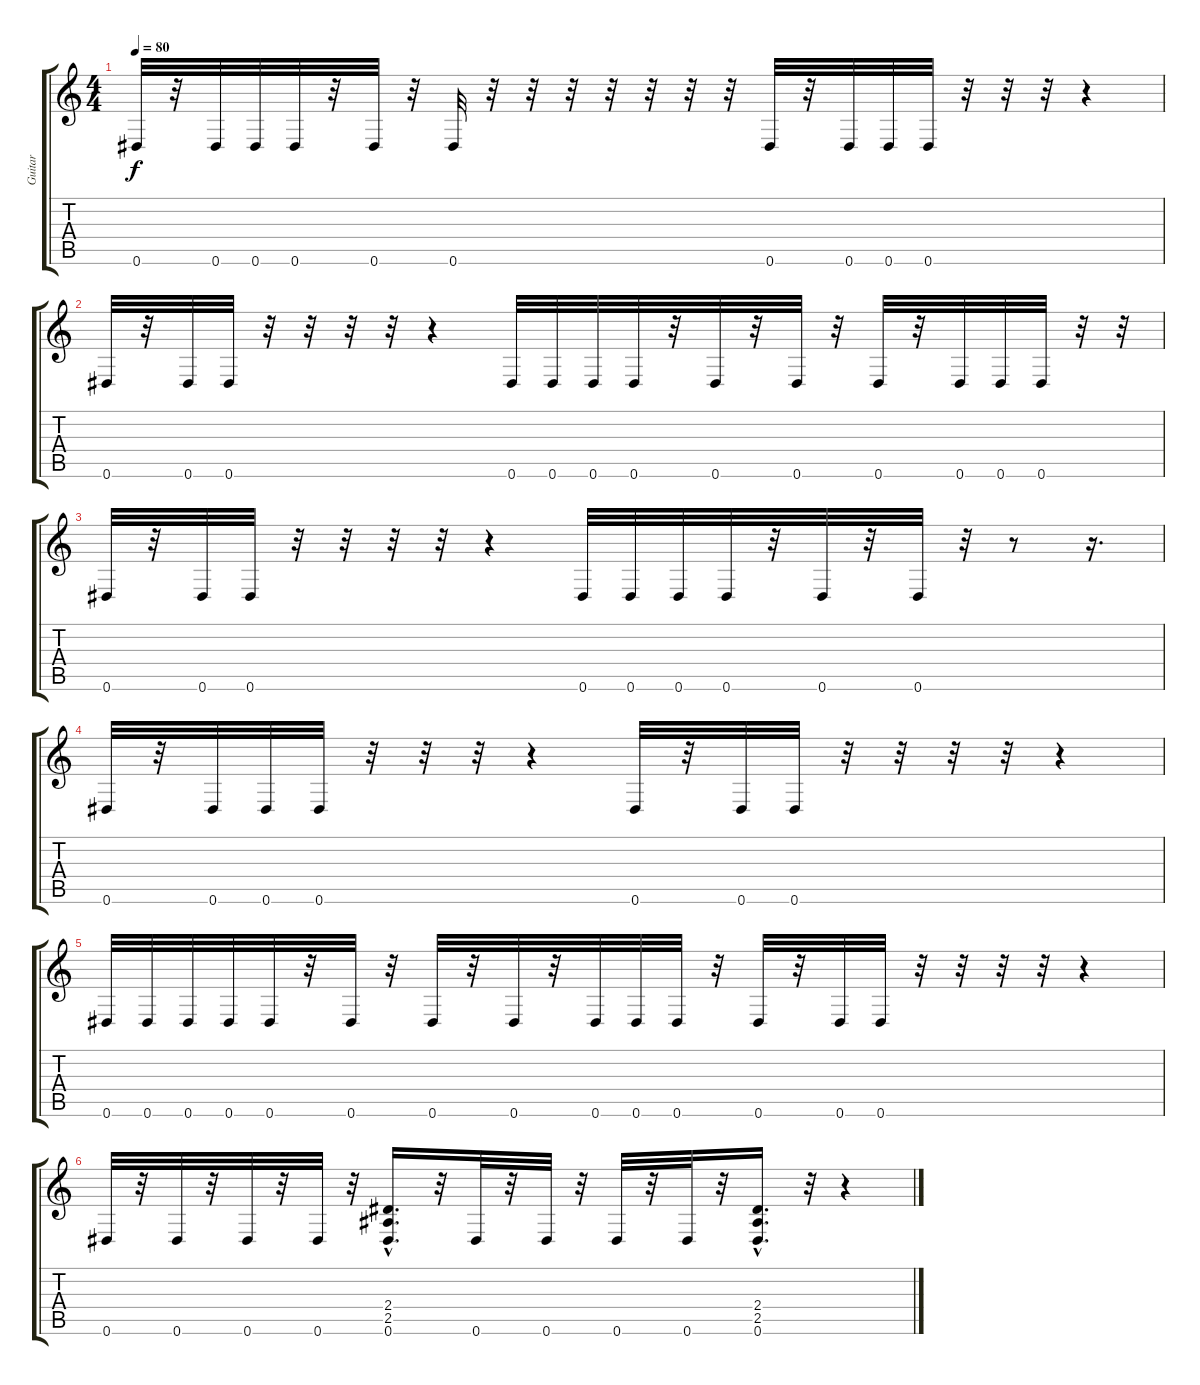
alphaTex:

\track ("Guitar" "Guitar") {instrument distortionguitar}
\staff {score tabs}
\tuning (Eb4 Bb3 Gb3 Db3 Ab2 Eb2) {hide}
\ts (4 4)
\tempo 80
\clef g2
\ks c
0.6.32{dy f} r.32 0.6.32 0.6.32 0.6.32 r.32 0.6.32 r.32 0.6.32 r.32 r.32 r.32 r.32 r.32 r.32 r.32 0.6.32 r.32 0.6.32 0.6.32 0.6.32 r.32 r.32 r.32 r.4 |
0.6.32 r.32 0.6.32 0.6.32 r.32 r.32 r.32 r.32 r.4 0.6.32 0.6.32 0.6.32 0.6.32 r.32 0.6.32 r.32 0.6.32 r.32 0.6.32 r.32 0.6.32 0.6.32 0.6.32 r.32 r.32 |
0.6.32 r.32 0.6.32 0.6.32 r.32 r.32 r.32 r.32 r.4 0.6.32 0.6.32 0.6.32 0.6.32 r.32 0.6.32 r.32 0.6.32 r.32 r.8 r.16{d} |
0.6.32 r.32 0.6.32 0.6.32 0.6.32 r.32 r.32 r.32 r.4 0.6.32 r.32 0.6.32 0.6.32 r.32 r.32 r.32 r.32 r.4 |
0.6.32 0.6.32 0.6.32 0.6.32 0.6.32 r.32 0.6.32 r.32 0.6.32 r.32 0.6.32 r.32 0.6.32 0.6.32 0.6.32 r.32 0.6.32 r.32 0.6.32 0.6.32 r.32 r.32 r.32 r.32 r.4 |
0.6.32 r.32 0.6.32 r.32 0.6.32 r.32 0.6.32 r.32 (2.4{hac} 2.5{hac} 0.6{hac}).16{d} r.32 0.6.32 r.32 0.6.32 r.32 0.6.32 r.32 0.6.32 r.32 (2.4{hac} 2.5{hac} 0.6{hac}).16{d} r.32 r.4
